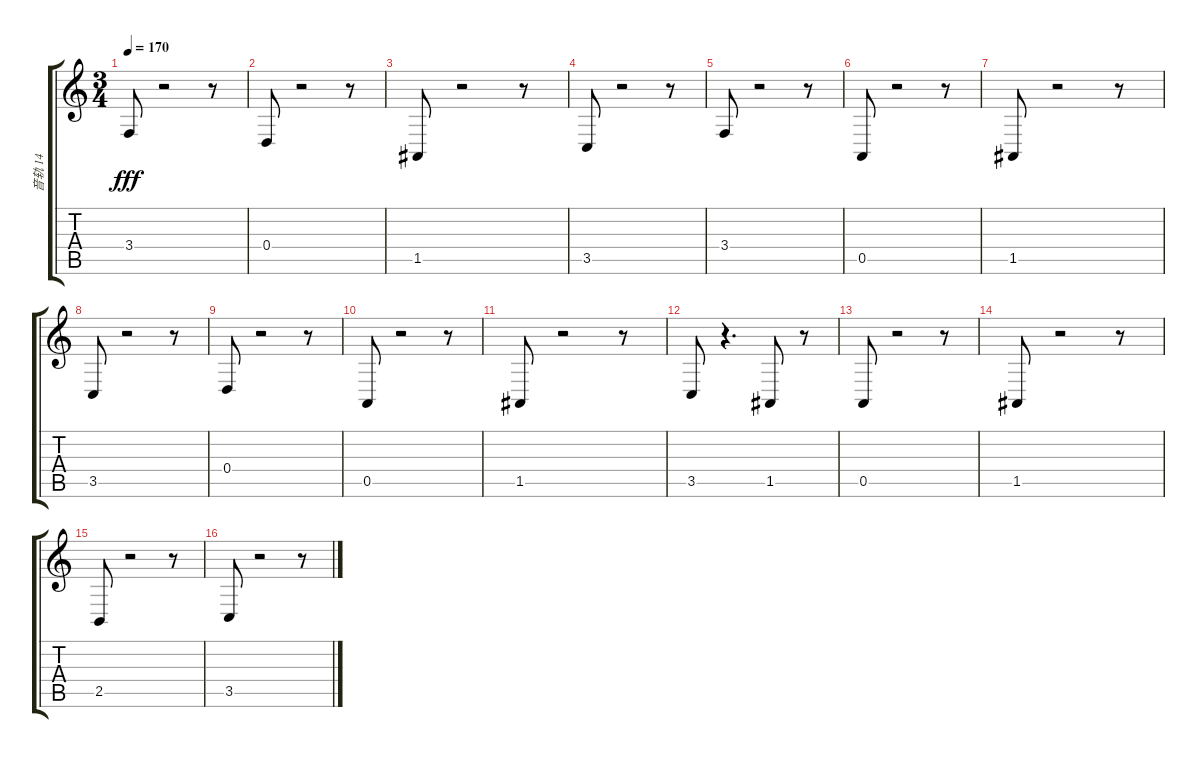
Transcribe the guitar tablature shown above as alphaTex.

\track ("音轨 14" "音轨 14") {instrument stringensemble1}
\staff {score tabs}
\tuning (E4 B3 G3 D3 A2 E2) {hide}
\ts (3 4)
\tempo 170
\clef g2
\ks c
3.4.8{dy fff} r.2 r.8 |
0.4.8 r.2 r.8 |
1.5.8 r.2 r.8 |
3.5.8 r.2 r.8 |
3.4.8 r.2 r.8 |
0.5.8 r.2 r.8 |
1.5.8 r.2 r.8 |
3.5.8 r.2 r.8 |
0.4.8 r.2 r.8 |
0.5.8 r.2 r.8 |
1.5.8 r.2 r.8 |
3.5.8 r.4{d} 1.5.8 r.8 |
0.5.8 r.2 r.8 |
1.5.8 r.2 r.8 |
2.5.8 r.2 r.8 |
3.5.8 r.2 r.8
